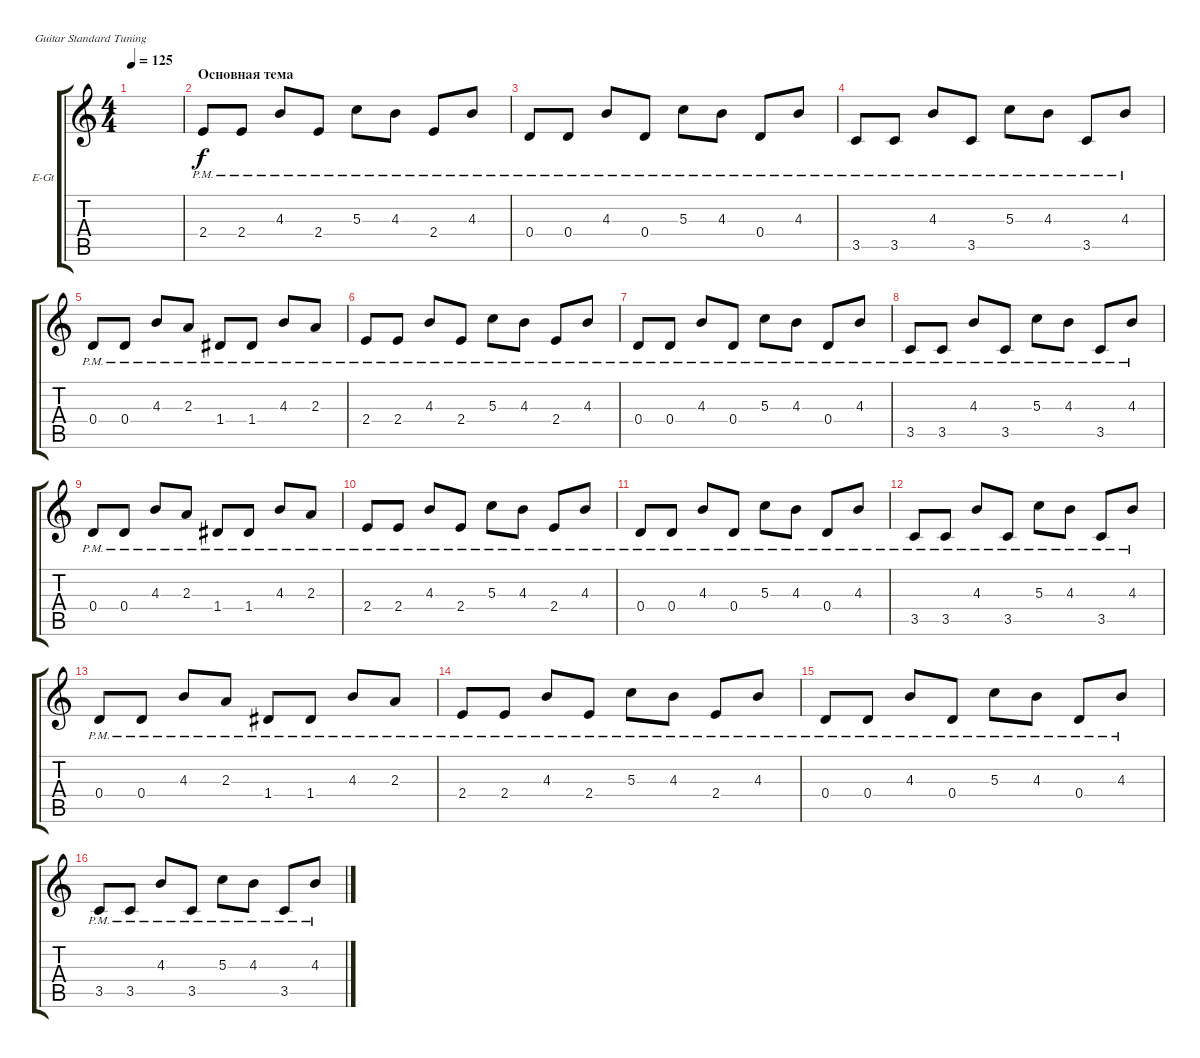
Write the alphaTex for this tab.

\defaultSystemsLayout 4
\bracketExtendMode groupsimilarinstruments
\firstSystemTrackNameOrientation horizontal
\otherSystemsTrackNameOrientation horizontal
\track ("Electric Guitar" "E-Gt") {instrument distortionguitar}
\staff {score tabs}
\tuning (E4 B3 G3 D3 A2 E2)
\ts (4 4)
\tempo 125
\clef g2
\ks c
|
\section ("" "Основная тема")
2.4{pm}.8 2.4{pm}.8 4.3{pm}.8 2.4{pm}.8 5.3{pm}.8 4.3{pm}.8 2.4{pm}.8 4.3{pm}.8 |
0.4{pm}.8 0.4{pm}.8 4.3{pm}.8 0.4{pm}.8 5.3{pm}.8 4.3{pm}.8 0.4{pm}.8 4.3{pm}.8 |
3.5{pm}.8 3.5{pm}.8 4.3{pm}.8 3.5{pm}.8 5.3{pm}.8 4.3{pm}.8 3.5{pm}.8 4.3{pm}.8 |
0.4{pm}.8 0.4{pm}.8 4.3{pm}.8 2.3{pm}.8 1.4{pm}.8 1.4{pm}.8 4.3{pm}.8 2.3{pm}.8 |
2.4{pm}.8 2.4{pm}.8 4.3{pm}.8 2.4{pm}.8 5.3{pm}.8 4.3{pm}.8 2.4{pm}.8 4.3{pm}.8 |
0.4{pm}.8 0.4{pm}.8 4.3{pm}.8 0.4{pm}.8 5.3{pm}.8 4.3{pm}.8 0.4{pm}.8 4.3{pm}.8 |
3.5{pm}.8 3.5{pm}.8 4.3{pm}.8 3.5{pm}.8 5.3{pm}.8 4.3{pm}.8 3.5{pm}.8 4.3{pm}.8 |
0.4{pm}.8 0.4{pm}.8 4.3{pm}.8 2.3{pm}.8 1.4{pm}.8 1.4{pm}.8 4.3{pm}.8 2.3{pm}.8 |
2.4{pm}.8 2.4{pm}.8 4.3{pm}.8 2.4{pm}.8 5.3{pm}.8 4.3{pm}.8 2.4{pm}.8 4.3{pm}.8 |
0.4{pm}.8 0.4{pm}.8 4.3{pm}.8 0.4{pm}.8 5.3{pm}.8 4.3{pm}.8 0.4{pm}.8 4.3{pm}.8 |
3.5{pm}.8 3.5{pm}.8 4.3{pm}.8 3.5{pm}.8 5.3{pm}.8 4.3{pm}.8 3.5{pm}.8 4.3{pm}.8 |
0.4{pm}.8 0.4{pm}.8 4.3{pm}.8 2.3{pm}.8 1.4{pm}.8 1.4{pm}.8 4.3{pm}.8 2.3{pm}.8 |
2.4{pm}.8 2.4{pm}.8 4.3{pm}.8 2.4{pm}.8 5.3{pm}.8 4.3{pm}.8 2.4{pm}.8 4.3{pm}.8 |
0.4{pm}.8 0.4{pm}.8 4.3{pm}.8 0.4{pm}.8 5.3{pm}.8 4.3{pm}.8 0.4{pm}.8 4.3{pm}.8 |
3.5{pm}.8 3.5{pm}.8 4.3{pm}.8 3.5{pm}.8 5.3{pm}.8 4.3{pm}.8 3.5{pm}.8 4.3{pm}.8
